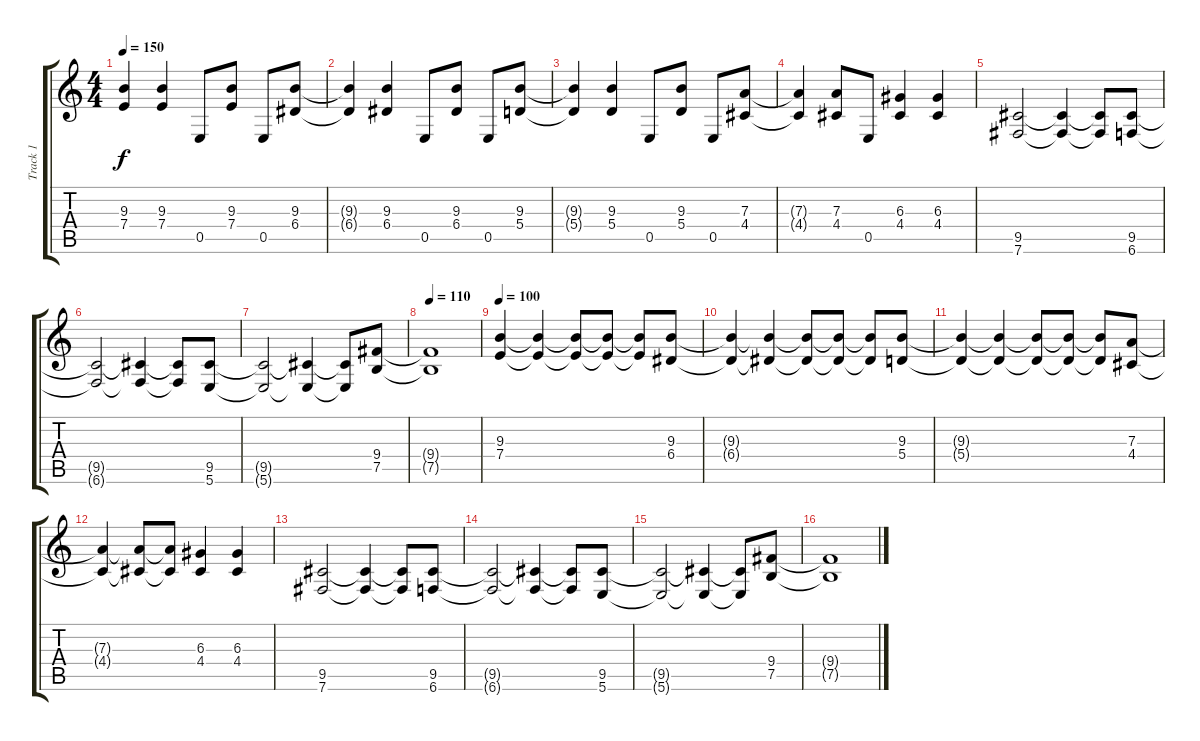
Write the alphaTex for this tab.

\track ("Track 1" "Track 1") {instrument distortionguitar}
\staff {score tabs}
\tuning (B3 Gb3 D3 A2 E2 B1) {hide}
\ts (4 4)
\tempo 150
\clef g2
\ks c
(9.3 7.4).4{dy f} (9.3 7.4).4 0.5.8 (9.3 7.4).8 0.5.8 (9.3 6.4).8 |
(9.3{t} 6.4{t}).4 (9.3 6.4).4 0.5.8 (9.3 6.4).8 0.5.8 (9.3 5.4).8 |
(9.3{t} 5.4{t}).4 (9.3 5.4).4 0.5.8 (9.3 5.4).8 0.5.8 (7.3 4.4).8 |
(7.3{t} 4.4{t}).4 (7.3 4.4).8 0.5.8 (6.3 4.4).4 (6.3 4.4).4 |
(9.5 7.6).2 (9.5{t} 7.6{t}).4 (9.5{t} 7.6{t}).8 (9.5 6.6).8 |
(9.5{t} 6.6{t}).2 (9.5{t} 6.6{t}).4 (9.5{t} 6.6{t}).8 (9.5 5.6).8 |
(9.5{t} 5.6{t}).2 (9.5{t} 5.6{t}).4 (9.5{t} 5.6{t}).8 (9.4 7.5).8 |
\tempo 110
(9.4{t} 7.5{t}).1 |
\tempo 100
(9.3 7.4).4 (9.3{t} 7.4{t}).4 (9.3{t} 7.4{t}).8 (9.3{t} 7.4{t}).8 (9.3{t} 7.4{t}).8 (9.3 6.4).8 |
(9.3{t} 6.4{t}).4 (9.3{t} 6.4{t}).4 (9.3{t} 6.4{t}).8 (9.3{t} 6.4{t}).8 (9.3{t} 6.4{t}).8 (9.3 5.4).8 |
(9.3{t} 5.4{t}).4 (9.3{t} 5.4{t}).4 (9.3{t} 5.4{t}).8 (9.3{t} 5.4{t}).8 (9.3{t} 5.4{t}).8 (7.3 4.4).8 |
(7.3{t} 4.4{t}).4 (7.3{t} 4.4{t}).8 (7.3{t} 4.4{t}).8 (6.3 4.4).4 (6.3 4.4).4 |
(9.5 7.6).2 (9.5{t} 7.6{t}).4 (9.5{t} 7.6{t}).8 (9.5 6.6).8 |
(9.5{t} 6.6{t}).2 (9.5{t} 6.6{t}).4 (9.5{t} 6.6{t}).8 (9.5 5.6).8 |
(9.5{t} 5.6{t}).2 (9.5{t} 5.6{t}).4 (9.5{t} 5.6{t}).8 (9.4 7.5).8 |
(9.4{t} 7.5{t}).1
